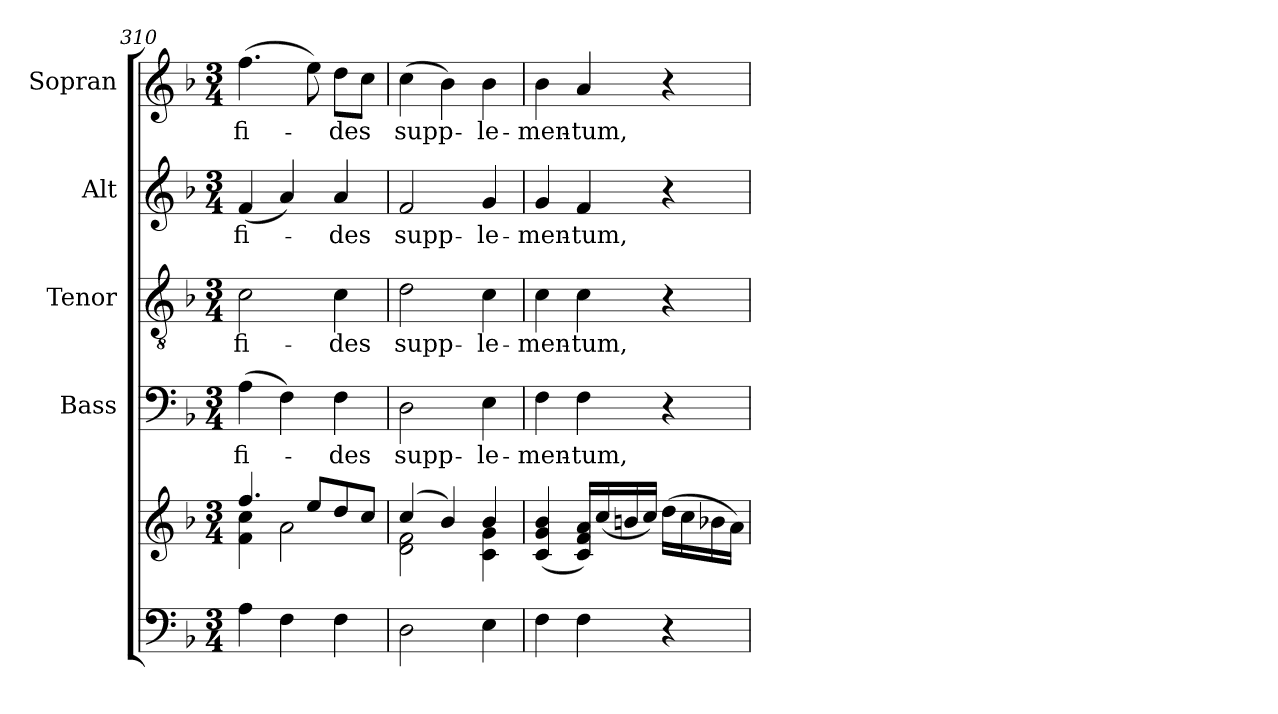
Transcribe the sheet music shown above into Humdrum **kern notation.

**kern	**kern	**kern	**text	**kern	**text	**kern	**text	**kern	**text
*part5	*part5	*part4	*part4	*part3	*part3	*part2	*part2	*part1	*part1
*staff6	*staff5	*staff4	*staff4	*staff3	*staff3	*staff2	*staff2	*staff1	*staff1
*	*	*I"Bass	*	*I"Tenor	*	*I"Alt	*	*I"Sopran	*
*	*	*I'B.	*	*I'T.	*	*I'A.	*	*I'S.	*
!!LO:PB:g=z
*clefF4	*clefG2	*clefF4	*	*clefGv2	*	*clefG2	*	*clefG2	*
*k[b-]	*k[b-]	*k[b-]	*	*k[b-]	*	*k[b-]	*	*k[b-]	*
*F:	*F:	*F:	*	*F:	*	*F:	*	*F:	*
*M3/4	*M3/4	*M3/4	*	*M3/4	*	*M3/4	*	*M3/4	*
=310	=310	=310	=310	=310	=310	=310	=310	=310	=310
*	*^	*	*	*	*	*	*	*	*
!	!	!	!	!LO:LY:b	!	!LO:LY:b	!	!LO:LY:b	!	!LO:LY:b
4A\	4.ff/	4f\ 4cc\	(>4A\	fi-	2c\	fi-	(<4f/	fi-	(>4.ff\	fi-
4F\	.	2a\	4F\)	.	.	.	4a/)	.	.	.
.	8ee/L	.	.	.	.	.	.	.	8ee\)	.
!	!	!	!	!LO:LY:b	!	!LO:LY:b	!	!LO:LY:b	!	!LO:LY:b
4F\	8dd/	.	4F\	-des	4c\	-des	4a/	-des	8dd\L	-des
.	8cc/J	.	.	.	.	.	.	.	8cc\J	.
=311	=311	=311	=311	=311	=311	=311	=311	=311	=311	=311
!	!	!	!	!LO:LY:b	!	!LO:LY:b	!	!LO:LY:b	!	!LO:LY:b
2D\	(4cc/	2d\ 2f\	2D\	supp-	2d\	supp-	2f/	supp-	(>4cc\	supp-
.	4b-/)	.	.	.	.	.	.	.	4b-\)	.
!	!	!	!	!LO:LY:b	!	!LO:LY:b	!	!LO:LY:b	!	!LO:LY:b
4E\	4b-/	4c\ 4g\	4E\	-le-	4c\	-le-	4g/	-le-	4b-\	-le-
=312	=312	=312	=312	=312	=312	=312	=312	=312	=312	=312
!	!	!	!	!LO:LY:b	!	!LO:LY:b	!	!LO:LY:b	!	!LO:LY:b
*	*v	*v	*	*	*	*	*	*	*	*
4F\	(4c/ 4g/ 4b-/	4F\	-men-	4c\	-men-	4g/	-men-	4b-\	-men-
!	!	!	!LO:LY:b	!	!LO:LY:b	!	!LO:LY:b	!	!LO:LY:b
4F\	16c/ 16f/ 16a/LL)	4F\	-tum,	4c\	-tum,	4f/	-tum,	4a/	-tum,
.	(<16cc/	.	.	.	.	.	.	.	.
.	16bn/	.	.	.	.	.	.	.	.
.	16cc/JJ)	.	.	.	.	.	.	.	.
4r	(>16dd\LL	4r	.	4r	.	4r	.	4r	.
.	16cc\	.	.	.	.	.	.	.	.
.	16b-X\	.	.	.	.	.	.	.	.
.	16a\JJ)	.	.	.	.	.	.	.	.
=	=	=	=	=	=	=	=	=	=
*-	*-	*-	*-	*-	*-	*-	*-	*-	*-
